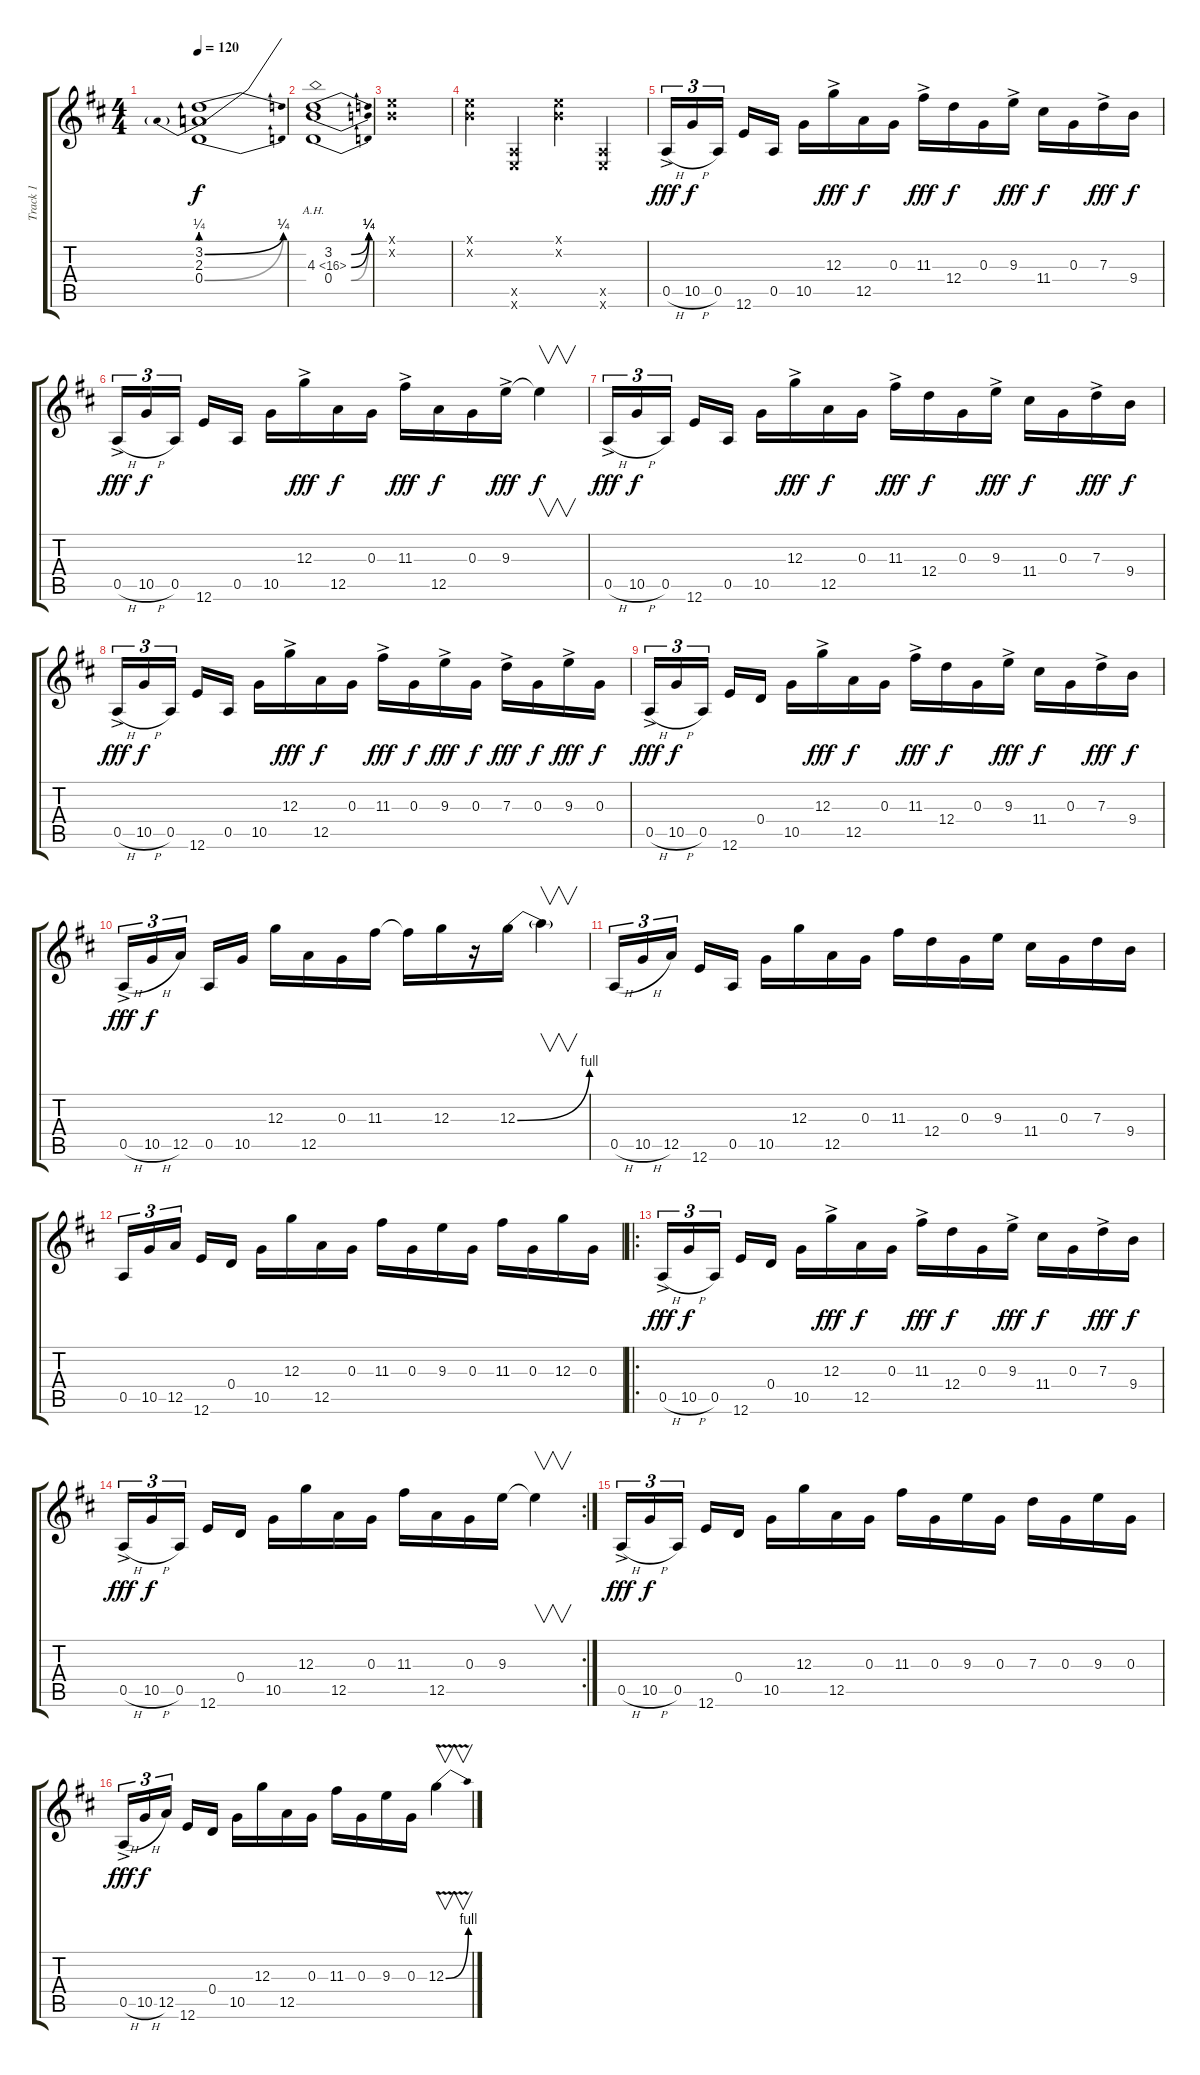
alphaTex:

\track ("Track 1" "Track 1") {instrument distortionguitar}
\staff {score tabs}
\tuning (E4 B3 G3 D3 A2 E2) {hide}
\ts (4 4)
\tempo 120
\clef g2
\ks d
(3.2{be (bend 0 0 60 1)} 2.3{be (prebend 0 1 60 1)} 0.4{be (bend 0 0 60 1)}).1{dy f instrument distortionguitar} |
(3.2{be (bend 0 0 60 1)} 4.3{be (bend 0 0 60 1) ah 12} 0.4{be (bend 0 0 60 1)}).1 |
(0.1{x} 0.2{x}).1 |
(0.1{x} 0.2{x}).4 (0.5{x} 0.6{x}).4 (0.1{x} 0.2{x}).4 (0.5{x} 0.6{x}).4 |
0.5{h ac}.16{tu (3 2) dy fff} 10.5{h}.16{tu (3 2) dy f} 0.5.16{tu (3 2)} 12.6.16 0.5.16 10.5.16 12.3{ac}.16{dy fff} 12.5.16{dy f} 0.3.16 11.3{ac}.16{dy fff} 12.4.16{dy f} 0.3.16 9.3{ac}.16{dy fff} 11.4.16{dy f} 0.3.16 7.3{ac}.16{dy fff} 9.4.16{dy f} |
0.5{h ac}.16{tu (3 2) dy fff} 10.5{h}.16{tu (3 2) dy f} 0.5.16{tu (3 2)} 12.6.16 0.5.16 10.5.16 12.3{ac}.16{dy fff} 12.5.16{dy f} 0.3.16 11.3{ac}.16{dy fff} 12.5.16{dy f} 0.3.16 9.3{ac}.16{dy fff} 9.3{t}.4{v dy f} |
0.5{h ac}.16{tu (3 2) dy fff} 10.5{h}.16{tu (3 2) dy f} 0.5.16{tu (3 2)} 12.6.16 0.5.16 10.5.16 12.3{ac}.16{dy fff} 12.5.16{dy f} 0.3.16 11.3{ac}.16{dy fff} 12.4.16{dy f} 0.3.16 9.3{ac}.16{dy fff} 11.4.16{dy f} 0.3.16 7.3{ac}.16{dy fff} 9.4.16{dy f} |
0.5{h ac}.16{tu (3 2) dy fff} 10.5{h}.16{tu (3 2) dy f} 0.5.16{tu (3 2)} 12.6.16 0.5.16 10.5.16 12.3{ac}.16{dy fff} 12.5.16{dy f} 0.3.16 11.3{ac}.16{dy fff} 0.3.16{dy f} 9.3{ac}.16{dy fff} 0.3.16{dy f} 7.3{ac}.16{dy fff} 0.3.16{dy f} 9.3{ac}.16{dy fff} 0.3.16{dy f} |
0.5{h ac}.16{tu (3 2) dy fff} 10.5{h}.16{tu (3 2) dy f} 0.5.16{tu (3 2)} 12.6.16 0.4.16 10.5.16 12.3{ac}.16{dy fff} 12.5.16{dy f} 0.3.16 11.3{ac}.16{dy fff} 12.4.16{dy f} 0.3.16 9.3{ac}.16{dy fff} 11.4.16{dy f} 0.3.16 7.3{ac}.16{dy fff} 9.4.16{dy f} |
0.5{h ac}.16{tu (3 2) dy fff} 10.5{h}.16{tu (3 2) dy f} 12.5.16{tu (3 2)} 0.5.16 10.5.16 12.3.16 12.5.16 0.3.16 11.3.16 11.3{t}.16 12.3.16 r.16 12.3{be (bend 0 0 60 4)}.16 12.3{t}.4{v} |
0.5{h}.16{tu (3 2)} 10.5{h}.16{tu (3 2)} 12.5.16{tu (3 2)} 12.6.16 0.5.16 10.5.16 12.3.16 12.5.16 0.3.16 11.3.16 12.4.16 0.3.16 9.3.16 11.4.16 0.3.16 7.3.16 9.4.16 |
0.5.16{tu (3 2)} 10.5.16{tu (3 2)} 12.5.16{tu (3 2)} 12.6.16 0.4.16 10.5.16 12.3.16 12.5.16 0.3.16 11.3.16 0.3.16 9.3.16 0.3.16 11.3.16 0.3.16 12.3.16 0.3.16 |
\ro
0.5{h ac}.16{tu (3 2) dy fff} 10.5{h}.16{tu (3 2) dy f} 0.5.16{tu (3 2)} 12.6.16 0.4.16 10.5.16 12.3{ac}.16{dy fff} 12.5.16{dy f} 0.3.16 11.3{ac}.16{dy fff} 12.4.16{dy f} 0.3.16 9.3{ac}.16{dy fff} 11.4.16{dy f} 0.3.16 7.3{ac}.16{dy fff} 9.4.16{dy f} |
\rc 2
0.5{h ac}.16{tu (3 2) dy fff} 10.5{h}.16{tu (3 2) dy f} 0.5.16{tu (3 2)} 12.6.16 0.4.16 10.5.16 12.3.16 12.5.16 0.3.16 11.3.16 12.5.16 0.3.16 9.3.16 9.3{t}.4{v} |
0.5{h ac}.16{tu (3 2) dy fff} 10.5{h}.16{tu (3 2) dy f} 0.5.16{tu (3 2)} 12.6.16 0.4.16 10.5.16 12.3.16 12.5.16 0.3.16 11.3.16 0.3.16 9.3.16 0.3.16 7.3.16 0.3.16 9.3.16 0.3.16 |
0.5{h ac}.16{tu (3 2) dy fff} 10.5{h}.16{tu (3 2) dy f} 12.5.16{tu (3 2)} 12.6.16 0.4.16 10.5.16 12.3.16 12.5.16 0.3.16 11.3.16 0.3.16 9.3.16 0.3.16 12.3{be (bend 0 0 60 4) v}.4{v}
